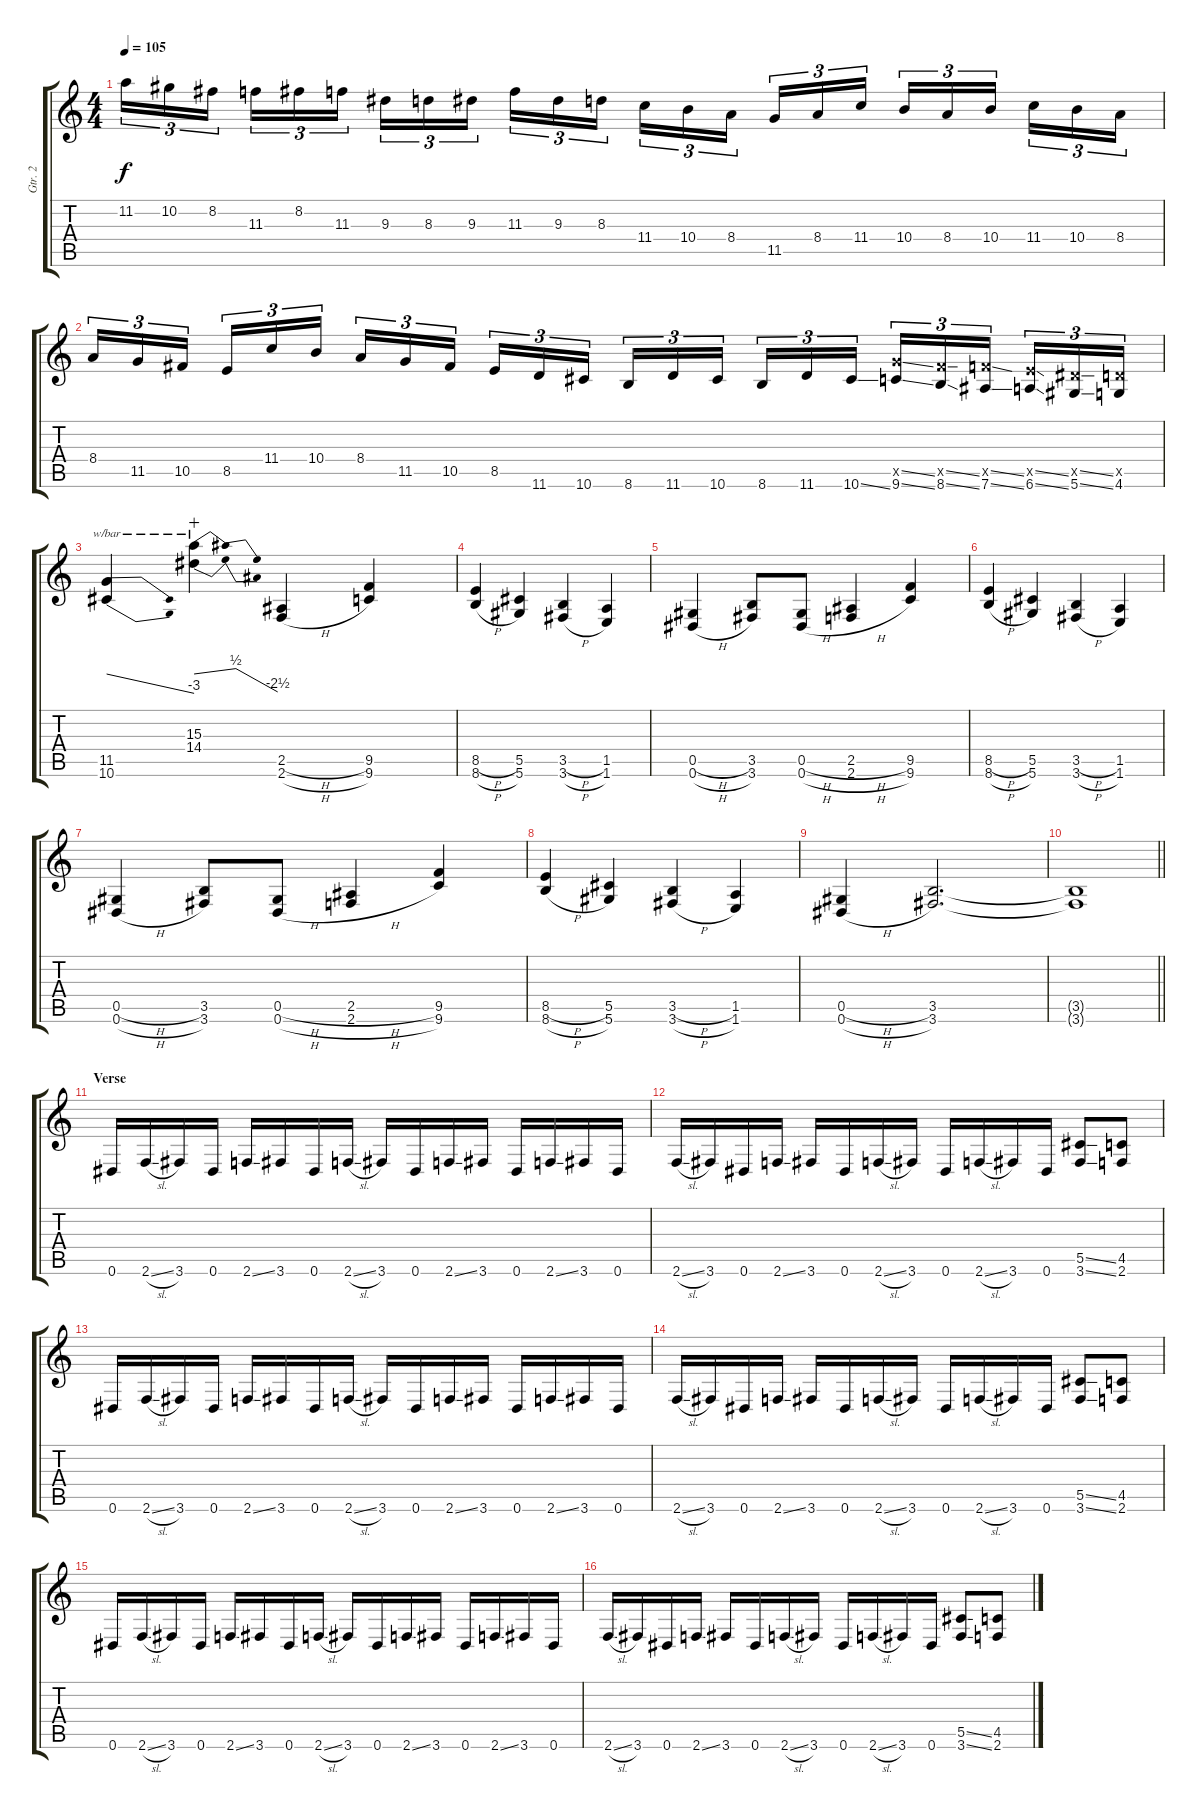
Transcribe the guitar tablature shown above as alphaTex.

\track ("Gtr. 2" "Gtr. 2") {instrument overdrivenguitar}
\staff {score tabs}
\tuning (Eb4 Bb3 Gb3 Db3 Ab2 Eb2) {hide}
\ts (4 4)
\tempo 105
\clef g2
\ks c
11.2.16{tu (3 2) dy f} 10.2.16{tu (3 2)} 8.2.16{tu (3 2) beam splitsecondary} 11.3.16{tu (3 2)} 8.2.16{tu (3 2)} 11.3.16{tu (3 2)} 9.3.16{tu (3 2)} 8.3.16{tu (3 2)} 9.3.16{tu (3 2) beam splitsecondary} 11.3.16{tu (3 2)} 9.3.16{tu (3 2)} 8.3.16{tu (3 2)} 11.4.16{tu (3 2)} 10.4.16{tu (3 2)} 8.4.16{tu (3 2) beam splitsecondary} 11.5.16{tu (3 2)} 8.4.16{tu (3 2)} 11.4.16{tu (3 2)} 10.4.16{tu (3 2)} 8.4.16{tu (3 2)} 10.4.16{tu (3 2) beam splitsecondary} 11.4.16{tu (3 2)} 10.4.16{tu (3 2)} 8.4.16{tu (3 2)} |
8.4.16{tu (3 2)} 11.5.16{tu (3 2)} 10.5.16{tu (3 2) beam splitsecondary} 8.5.16{tu (3 2)} 11.4.16{tu (3 2)} 10.4.16{tu (3 2)} 8.4.16{tu (3 2)} 11.5.16{tu (3 2)} 10.5.16{tu (3 2) beam splitsecondary} 8.5.16{tu (3 2)} 11.6.16{tu (3 2)} 10.6.16{tu (3 2)} 8.6.16{tu (3 2)} 11.6.16{tu (3 2)} 10.6.16{tu (3 2) beam splitsecondary} 8.6.16{tu (3 2)} 11.6.16{tu (3 2)} 10.6{ss}.16{tu (3 2)} (11.5{ss x} 9.6{ss}).16{tu (3 2)} (10.5{ss x} 8.6{ss}).16{tu (3 2)} (9.5{ss x} 7.6{ss}).16{tu (3 2) beam splitsecondary} (8.5{ss x} 6.6{ss}).16{tu (3 2)} (7.5{ss x} 5.6{ss}).16{tu (3 2)} (6.5{x} 4.6).16{tu (3 2)} |
(11.5 10.6).4{tbe (dive default 0 0 60 -12)} (15.3 14.4).4{tbe (dip default 0 0 30 2 60 -10) wahc} (2.5{h} 2.6{h}).4 (9.5 9.6).4 |
(8.5{h} 8.6{h}).4 (5.5 5.6).4 (3.5{h} 3.6{h}).4 (1.5 1.6).4 |
(0.5{h} 0.6{h}).4 (3.5 3.6).8 (0.5{h} 0.6{h}).8 (2.5{h} 2.6{h}).4 (9.5 9.6).4 |
(8.5{h} 8.6{h}).4 (5.5 5.6).4 (3.5{h} 3.6{h}).4 (1.5 1.6).4 |
(0.5{h} 0.6{h}).4 (3.5 3.6).8 (0.5{h} 0.6{h}).8 (2.5{h} 2.6{h}).4 (9.5 9.6).4 |
(8.5{h} 8.6{h}).4 (5.5 5.6).4 (3.5{h} 3.6{h}).4 (1.5 1.6).4 |
(0.5{h} 0.6{h}).4 (3.5 3.6).2{d} |
\barLineRight lightlight
(3.5{t} 3.6{t}).1 |
\section ("" "Verse")
0.6.16 2.6{sl}.16 3.6.16 0.6.16 2.6{ss}.16 3.6.16 0.6.16 2.6{sl}.16 3.6.16 0.6.16 2.6{ss}.16 3.6.16 0.6.16 2.6{ss}.16 3.6.16 0.6.16 |
2.6{sl}.16 3.6.16 0.6.16 2.6{ss}.16 3.6.16 0.6.16 2.6{sl}.16 3.6.16 0.6.16 2.6{sl}.16 3.6.16 0.6.16 (5.5{ss} 3.6{ss}).8 (4.5 2.6).8 |
0.6.16 2.6{sl}.16 3.6.16 0.6.16 2.6{ss}.16 3.6.16 0.6.16 2.6{sl}.16 3.6.16 0.6.16 2.6{ss}.16 3.6.16 0.6.16 2.6{ss}.16 3.6.16 0.6.16 |
2.6{sl}.16 3.6.16 0.6.16 2.6{ss}.16 3.6.16 0.6.16 2.6{sl}.16 3.6.16 0.6.16 2.6{sl}.16 3.6.16 0.6.16 (5.5{ss} 3.6{ss}).8 (4.5 2.6).8 |
0.6.16 2.6{sl}.16 3.6.16 0.6.16 2.6{ss}.16 3.6.16 0.6.16 2.6{sl}.16 3.6.16 0.6.16 2.6{ss}.16 3.6.16 0.6.16 2.6{ss}.16 3.6.16 0.6.16 |
2.6{sl}.16 3.6.16 0.6.16 2.6{ss}.16 3.6.16 0.6.16 2.6{sl}.16 3.6.16 0.6.16 2.6{sl}.16 3.6.16 0.6.16 (5.5{ss} 3.6{ss}).8 (4.5 2.6).8
